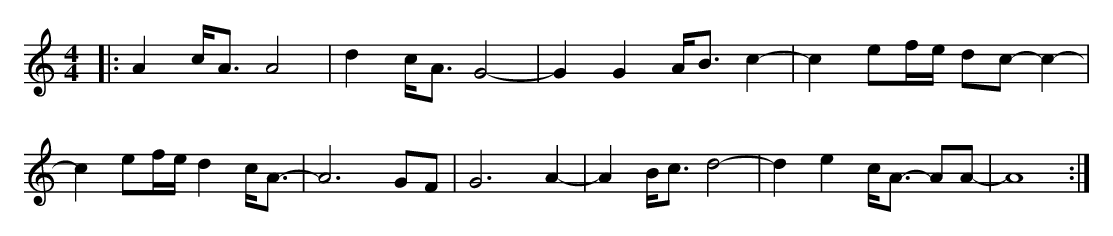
X:1
M:4/4
K:Amin
|:A2 c<A A4|d2 c<A G4-|G2 G2 A<B c2-|c2 ef/e/ dc- c2-|
c2 ef/e/ d2 c<A-|A6 GF|G6 A2-|A2 B<c d4-|d2 e2 c<A- AA-|A8:|
